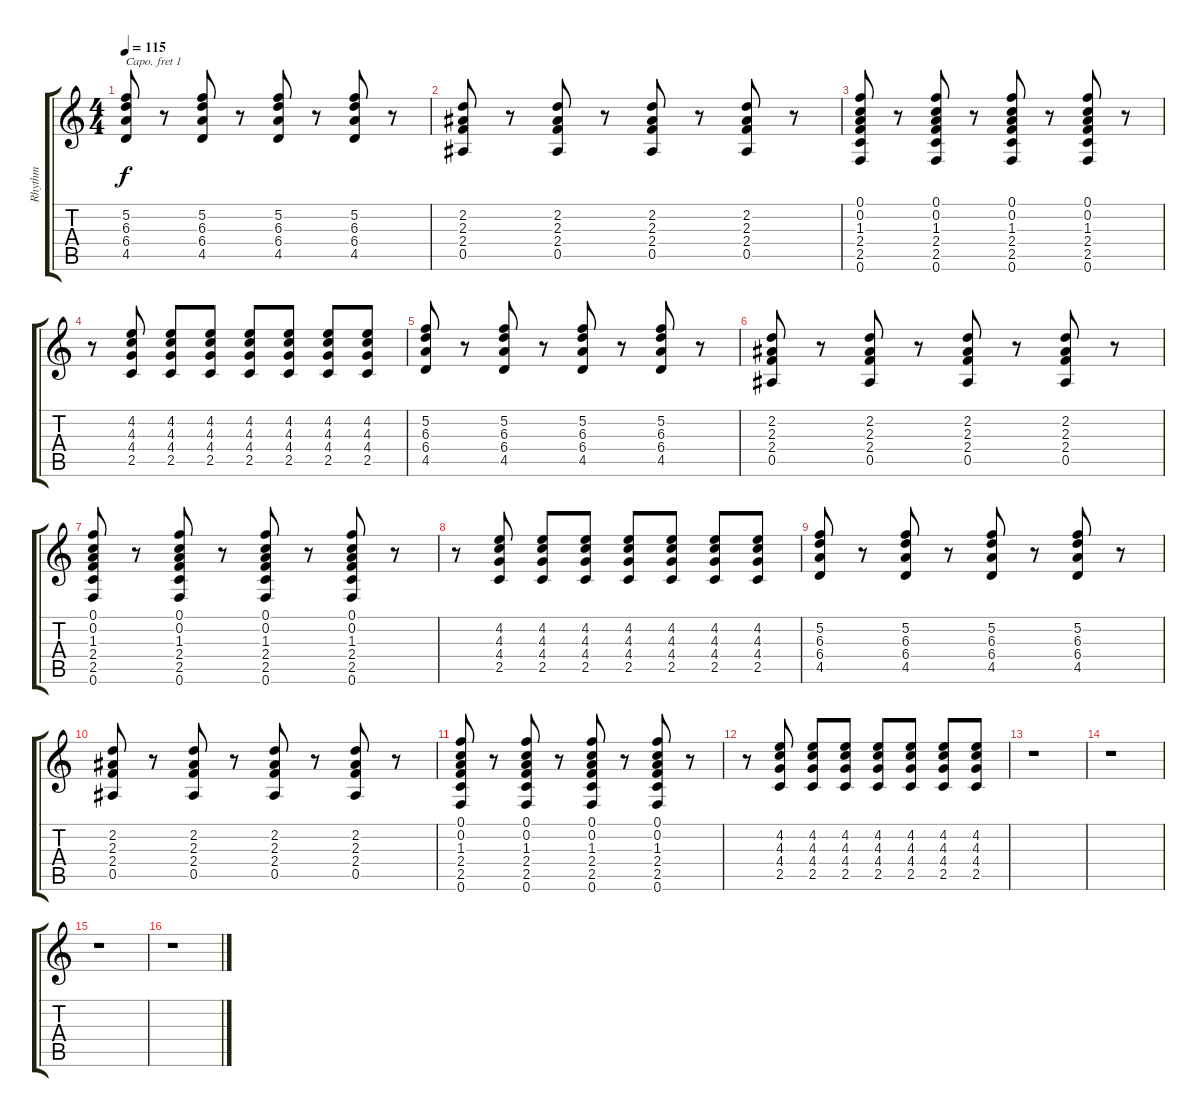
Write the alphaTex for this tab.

\track ("Rhythm" "Rhythm") {instrument overdrivenguitar}
\staff {score tabs}
\capo 1
\tuning (E4 B3 G3 D3 A2 E2) {hide}
\ts (4 4)
\tempo 115
\clef g2
\ks c
(5.2 6.3 6.4 4.5).8{dy f} r.8 (5.2 6.3 6.4 4.5).8 r.8 (5.2 6.3 6.4 4.5).8 r.8 (5.2 6.3 6.4 4.5).8 r.8 |
(2.2 2.3 2.4 0.5).8 r.8 (2.2 2.3 2.4 0.5).8 r.8 (2.2 2.3 2.4 0.5).8 r.8 (2.2 2.3 2.4 0.5).8 r.8 |
(0.1 0.2 1.3 2.4 2.5 0.6).8 r.8 (0.1 0.2 1.3 2.4 2.5 0.6).8 r.8 (0.1 0.2 1.3 2.4 2.5 0.6).8 r.8 (0.1 0.2 1.3 2.4 2.5 0.6).8 r.8 |
r.8 (4.2 4.3 4.4 2.5).8 (4.2 4.3 4.4 2.5).8 (4.2 4.3 4.4 2.5).8 (4.2 4.3 4.4 2.5).8 (4.2 4.3 4.4 2.5).8 (4.2 4.3 4.4 2.5).8 (4.2 4.3 4.4 2.5).8 |
(5.2 6.3 6.4 4.5).8 r.8 (5.2 6.3 6.4 4.5).8 r.8 (5.2 6.3 6.4 4.5).8 r.8 (5.2 6.3 6.4 4.5).8 r.8 |
(2.2 2.3 2.4 0.5).8 r.8 (2.2 2.3 2.4 0.5).8 r.8 (2.2 2.3 2.4 0.5).8 r.8 (2.2 2.3 2.4 0.5).8 r.8 |
(0.1 0.2 1.3 2.4 2.5 0.6).8 r.8 (0.1 0.2 1.3 2.4 2.5 0.6).8 r.8 (0.1 0.2 1.3 2.4 2.5 0.6).8 r.8 (0.1 0.2 1.3 2.4 2.5 0.6).8 r.8 |
r.8 (4.2 4.3 4.4 2.5).8 (4.2 4.3 4.4 2.5).8 (4.2 4.3 4.4 2.5).8 (4.2 4.3 4.4 2.5).8 (4.2 4.3 4.4 2.5).8 (4.2 4.3 4.4 2.5).8 (4.2 4.3 4.4 2.5).8 |
(5.2 6.3 6.4 4.5).8 r.8 (5.2 6.3 6.4 4.5).8 r.8 (5.2 6.3 6.4 4.5).8 r.8 (5.2 6.3 6.4 4.5).8 r.8 |
(2.2 2.3 2.4 0.5).8 r.8 (2.2 2.3 2.4 0.5).8 r.8 (2.2 2.3 2.4 0.5).8 r.8 (2.2 2.3 2.4 0.5).8 r.8 |
(0.1 0.2 1.3 2.4 2.5 0.6).8 r.8 (0.1 0.2 1.3 2.4 2.5 0.6).8 r.8 (0.1 0.2 1.3 2.4 2.5 0.6).8 r.8 (0.1 0.2 1.3 2.4 2.5 0.6).8 r.8 |
r.8 (4.2 4.3 4.4 2.5).8 (4.2 4.3 4.4 2.5).8 (4.2 4.3 4.4 2.5).8 (4.2 4.3 4.4 2.5).8 (4.2 4.3 4.4 2.5).8 (4.2 4.3 4.4 2.5).8 (4.2 4.3 4.4 2.5).8 |
r.1 |
r.1 |
r.1 |
r.1
